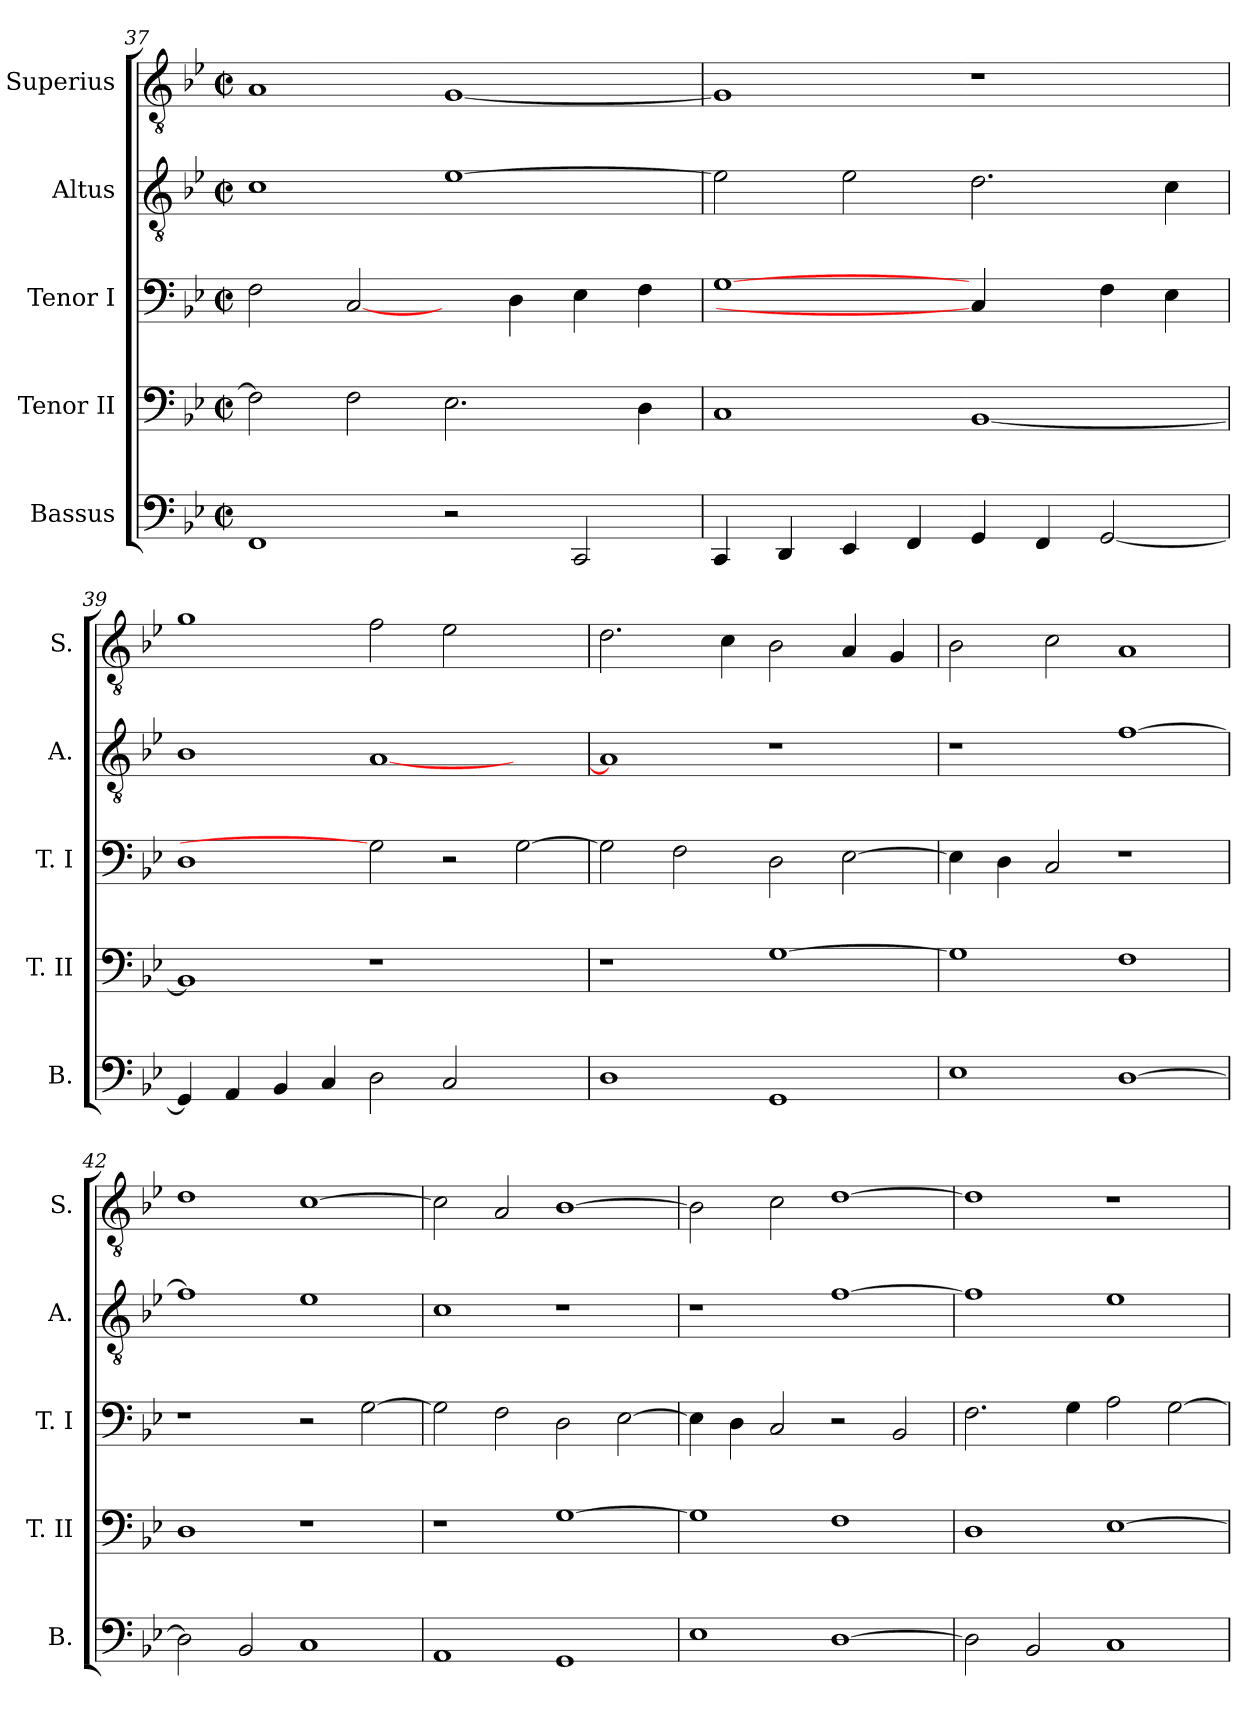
**kern	**kern	**kern	**kern	**kern
*part5	*part4	*part3	*part2	*part1
*staff5	*staff4	*staff3	*staff2	*staff1
*I"Bassus	*I"Tenor II	*I"Tenor I	*I"Altus	*I"Superius
*I'B.	*I'T. II	*I'T. I	*I'A.	*I'S.
*clefF4	*clefF4	*clefF4	*clefGv2	*clefGv2
*	*	*	*ITrd7c12	*ITrd7c12
*k[b-e-]	*k[b-e-]	*k[b-e-]	*k[b-e-]	*k[b-e-]
*B-:	*B-:	*B-:	*B-:	*B-:
*M2/2	*M2/2	*M2/2	*M2/2	*M2/2
*met(c|)	*met(c|)	*met(c|)	*met(c|)	*met(c|)
=37	=37	=37	=37	=37
1FFi	2Fi\]	2Fi\	1Ci	1AAi
.	2Fi\	[2Ci/	.	.
2r	2.E-i\	4ryy	[>1E-i	[<1GGi
.	.	4Di\	.	.
2CCi/	.	4E-i\	.	.
.	4Di\	4Fi\	.	.
!!LO:LB:g=z
=38	=38	=38	=38	=38
4CCi/	1Ci	[1Gi	2E-i\]	1GGi]
4DDi/	.	.	.	.
4EE-i/	.	.	2E-i\	.
4FFi/	.	.	.	.
4GGi/	[<1BB-i	4Ci/]	2.Di\	1r
4FFi/	.	4ryy	.	.
[<2GGi/	.	4Fi\	.	.
.	.	4E-i\	4Ci\	.
=39	=39	=39	=39	=39
4GGi/]	1BB-i]	1Di	1BB-i	1Gi
4AAi/	.	.	.	.
4BB-i/	.	.	.	.
4Ci/	.	.	.	.
2Di\	1r	2Gi]	[<1AAi	2Fi\
2Ci/	.	2r	.	2E-i\
2ryy	2ryy	[>2Gi\	2ryy	2ryy
=40	=40	=40	=40	=40
1Di	1r	2Gi\]	1AAi]	2.Di\
.	.	2Fi\	.	.
.	.	.	.	4Ci\
1GGi	[>1Gi	2Di\	1r	2BB-i\
.	.	[>2E-i\	.	4AAi/
.	.	.	.	4GGi/
=41	=41	=41	=41	=41
1E-i	1Gi]	4E-i\]	1r	2BB-i\
.	.	4Di\	.	.
.	.	2Ci/	.	2Ci\
[>1Di	1Fi	1r	[>1Fi	1AAi
=42	=42	=42	=42	=42
2Di\]	1Di	1r	1Fi]	1Di
2BB-i/	.	.	.	.
1Ci	1r	2r	1E-i	[>1Ci
.	.	[>2Gi\	.	.
!!LO:PB:g=z
=43	=43	=43	=43	=43
1AAi	1r	2Gi\]	1Ci	2Ci\]
.	.	2Fi\	.	2AAi/
1GGi	[>1Gi	2Di\	1r	[>1BB-i
.	.	[>2E-i\	.	.
=44	=44	=44	=44	=44
1E-i	1Gi]	4E-i\]	1r	2BB-i\]
.	.	4Di\	.	.
.	.	2Ci/	.	2Ci\
[>1Di	1Fi	2r	[>1Fi	[>1Di
.	.	2BB-i/	.	.
=45	=45	=45	=45	=45
2Di\]	1Di	2.Fi\	1Fi]	1Di]
2BB-i/	.	.	.	.
.	.	4Gi\	.	.
1Ci	[>1E-i	2Ai\	1E-i	1r
.	.	[>2Gi\	.	.
=	=	=	=	=
*-	*-	*-	*-	*-
